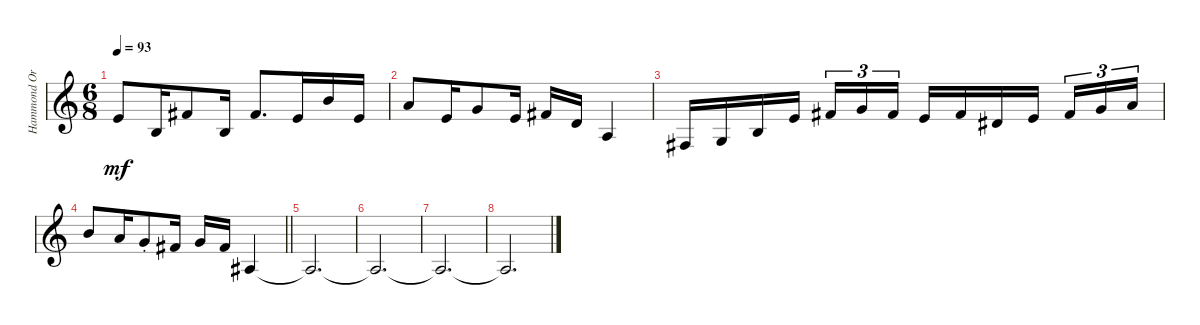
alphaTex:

\track ("Hammond Organ [Per Wiberg]" "Hammond Or") {instrument voiceoohs}
\staff {score}
\tuning (E4 B3 G3 D3 A2 E2) {hide}
\ts (6 8)
\tempo 93
\clef g2
\ks c
0.1.8{dy mf} 0.2.16 2.1.8 0.2.16 2.1{be (custom 0 0 15 0 25 2 30 2 45 0 60 0)}.8{d} 0.1.16 7.1.16 0.1.16 |
5.1.8 0.1.16 3.1.8 0.1.16 2.1.16 3.2.16 2.3.4 |
4.4.16 0.3.16 0.2.16 0.1.16{beam splitsecondary} 2.1.16{tu (3 2)} 3.1.16{tu (3 2)} 2.1.16{tu (3 2)} 0.1.16 2.1.16 4.2.16 0.1.16{beam splitsecondary} 2.1.16{tu (3 2)} 3.1.16{tu (3 2)} 5.1.16{tu (3 2)} |
\barLineRight lightlight
7.1.8 5.1.16 3.1{st}.8 2.1.16 3.1.16 2.1.16 3.3.4 |
3.3{t}.2{d} |
3.3{t}.2{d} |
3.3{t}.2{d} |
3.3{t}.2{d}
